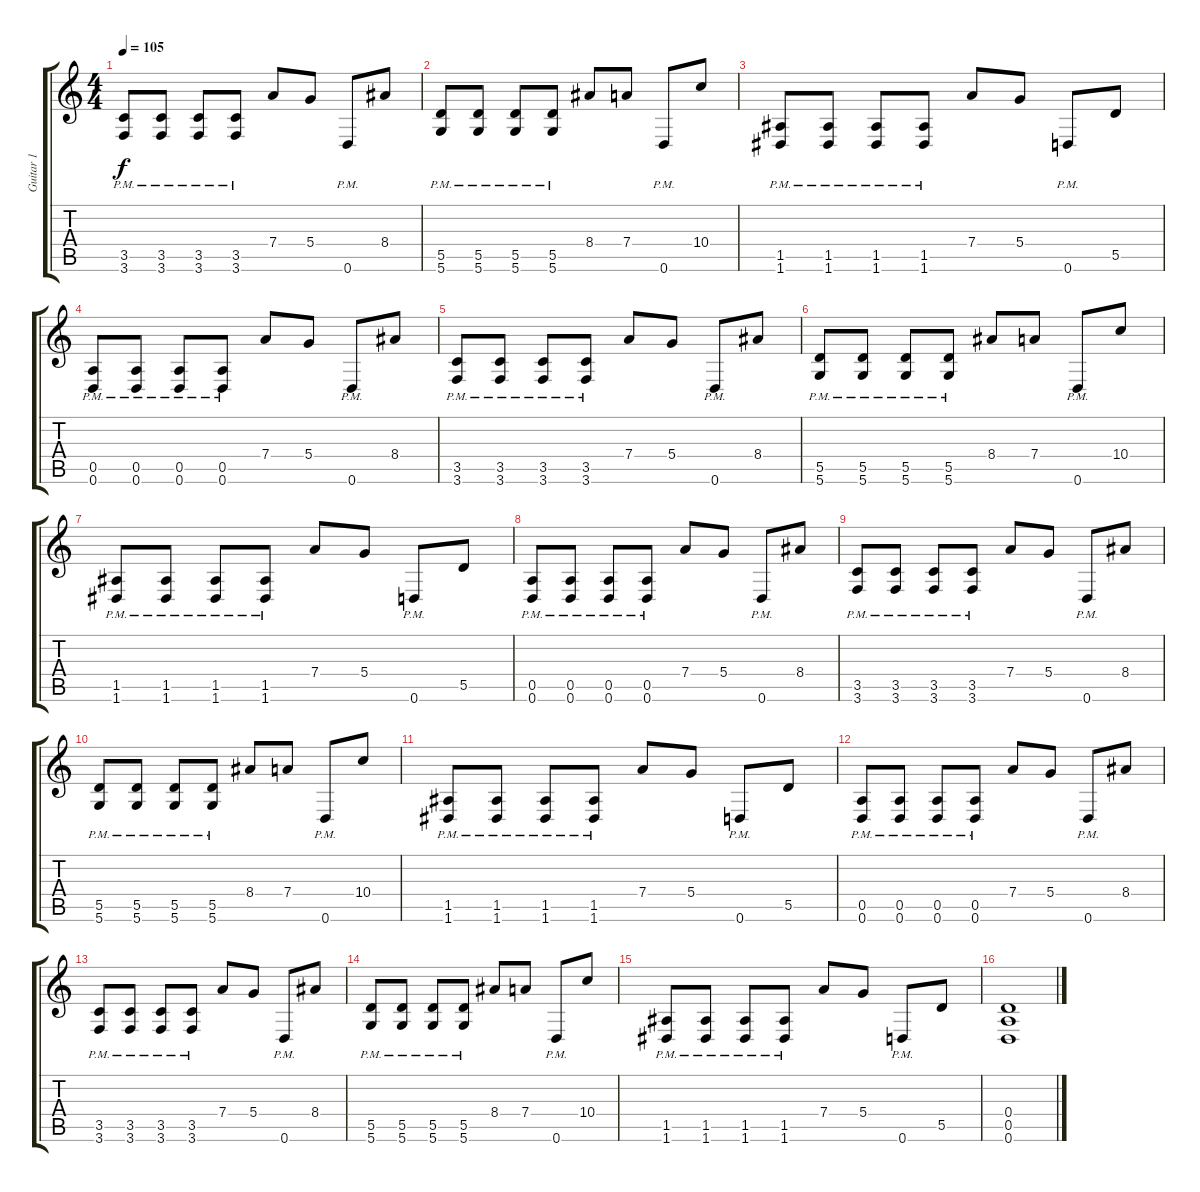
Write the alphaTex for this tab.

\track ("Guitar 1" "Guitar 1") {instrument distortionguitar}
\staff {score tabs}
\tuning (E4 B3 G3 D3 A2 D2) {hide}
\ts (4 4)
\tempo 105
\clef g2
\ks c
(3.5{pm} 3.6{pm}).8{dy f} (3.5{pm} 3.6{pm}).8 (3.5{pm} 3.6{pm}).8 (3.5{pm} 3.6{pm}).8 7.4.8 5.4.8 0.6{pm}.8 8.4.8 |
(5.5{pm} 5.6{pm}).8 (5.5{pm} 5.6{pm}).8 (5.5{pm} 5.6{pm}).8 (5.5{pm} 5.6{pm}).8 8.4.8 7.4.8 0.6{pm}.8 10.4.8 |
(1.5{pm} 1.6{pm}).8 (1.5{pm} 1.6{pm}).8 (1.5{pm} 1.6{pm}).8 (1.5{pm} 1.6{pm}).8 7.4.8 5.4.8 0.6{pm}.8 5.5.8 |
(0.5{pm} 0.6{pm}).8 (0.5{pm} 0.6{pm}).8 (0.5{pm} 0.6{pm}).8 (0.5{pm} 0.6{pm}).8 7.4.8 5.4.8 0.6{pm}.8 8.4.8 |
(3.5{pm} 3.6{pm}).8 (3.5{pm} 3.6{pm}).8 (3.5{pm} 3.6{pm}).8 (3.5{pm} 3.6{pm}).8 7.4.8 5.4.8 0.6{pm}.8 8.4.8 |
(5.5{pm} 5.6{pm}).8 (5.5{pm} 5.6{pm}).8 (5.5{pm} 5.6{pm}).8 (5.5{pm} 5.6{pm}).8 8.4.8 7.4.8 0.6{pm}.8 10.4.8 |
(1.5{pm} 1.6{pm}).8 (1.5{pm} 1.6{pm}).8 (1.5{pm} 1.6{pm}).8 (1.5{pm} 1.6{pm}).8 7.4.8 5.4.8 0.6{pm}.8 5.5.8 |
(0.5{pm} 0.6{pm}).8 (0.5{pm} 0.6{pm}).8 (0.5{pm} 0.6{pm}).8 (0.5{pm} 0.6{pm}).8 7.4.8 5.4.8 0.6{pm}.8 8.4.8 |
(3.5{pm} 3.6{pm}).8 (3.5{pm} 3.6{pm}).8 (3.5{pm} 3.6{pm}).8 (3.5{pm} 3.6{pm}).8 7.4.8 5.4.8 0.6{pm}.8 8.4.8 |
(5.5{pm} 5.6{pm}).8 (5.5{pm} 5.6{pm}).8 (5.5{pm} 5.6{pm}).8 (5.5{pm} 5.6{pm}).8 8.4.8 7.4.8 0.6{pm}.8 10.4.8 |
(1.5{pm} 1.6{pm}).8 (1.5{pm} 1.6{pm}).8 (1.5{pm} 1.6{pm}).8 (1.5{pm} 1.6{pm}).8 7.4.8 5.4.8 0.6{pm}.8 5.5.8 |
(0.5{pm} 0.6{pm}).8 (0.5{pm} 0.6{pm}).8 (0.5{pm} 0.6{pm}).8 (0.5{pm} 0.6{pm}).8 7.4.8 5.4.8 0.6{pm}.8 8.4.8 |
(3.5{pm} 3.6{pm}).8 (3.5{pm} 3.6{pm}).8 (3.5{pm} 3.6{pm}).8 (3.5{pm} 3.6{pm}).8 7.4.8 5.4.8 0.6{pm}.8 8.4.8 |
(5.5{pm} 5.6{pm}).8 (5.5{pm} 5.6{pm}).8 (5.5{pm} 5.6{pm}).8 (5.5{pm} 5.6{pm}).8 8.4.8 7.4.8 0.6{pm}.8 10.4.8 |
(1.5{pm} 1.6{pm}).8 (1.5{pm} 1.6{pm}).8 (1.5{pm} 1.6{pm}).8 (1.5{pm} 1.6{pm}).8 7.4.8 5.4.8 0.6{pm}.8 5.5.8 |
(0.4 0.5 0.6).1
